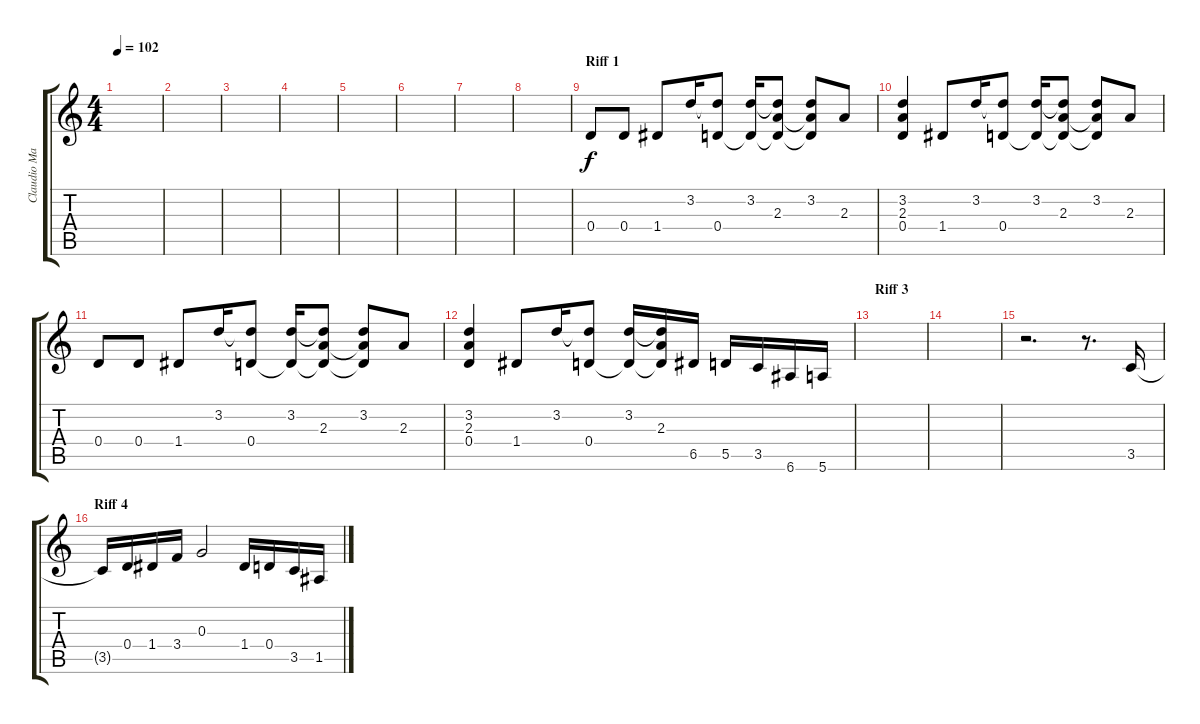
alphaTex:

\track ("Claudio Marciello (Gtr 2)" "Claudio Ma") {instrument acousticguitarsteel}
\staff {score tabs}
\tuning (E4 B3 G3 D3 A2 E2) {hide}
\ts (4 4)
\tempo 102
\clef g2
\ks c
|
|
|
|
|
|
|
|
\section ("" "Riff 1")
0.4.8 0.4.8 1.4.8 3.2.16 (3.2{t} 0.4).8 (3.2 0.4{t}).16 (3.2{t} 2.3 0.4{t}).8 (3.2 2.3{t} 0.4{t}).8 2.3.8 |
(3.2 2.3 0.4).4 1.4.8 3.2.16 (3.2{t} 0.4).8 (3.2 0.4{t}).16 (3.2{t} 2.3 0.4{t}).8 (3.2 2.3{t} 0.4{t}).8 2.3.8 |
0.4.8 0.4.8 1.4.8 3.2.16 (3.2{t} 0.4).8 (3.2 0.4{t}).16 (3.2{t} 2.3 0.4{t}).8 (3.2 2.3{t} 0.4{t}).8 2.3.8 |
(3.2 2.3 0.4).4 1.4.8 3.2.16 (3.2{t} 0.4).8 (3.2 0.4{t}).16 (3.2{t} 2.3 0.4{t}).16 6.5.16 5.5.16 3.5.16 6.6.16 5.6.16 |
\section ("" "Riff 3")
|
|
r.2{d} r.8{d} 3.5.16 |
\section ("" "Riff 4")
3.5{t}.16 0.4.16 1.4.16 3.4.16 0.3.2 1.4.16 0.4.16 3.5.16 1.5.16
